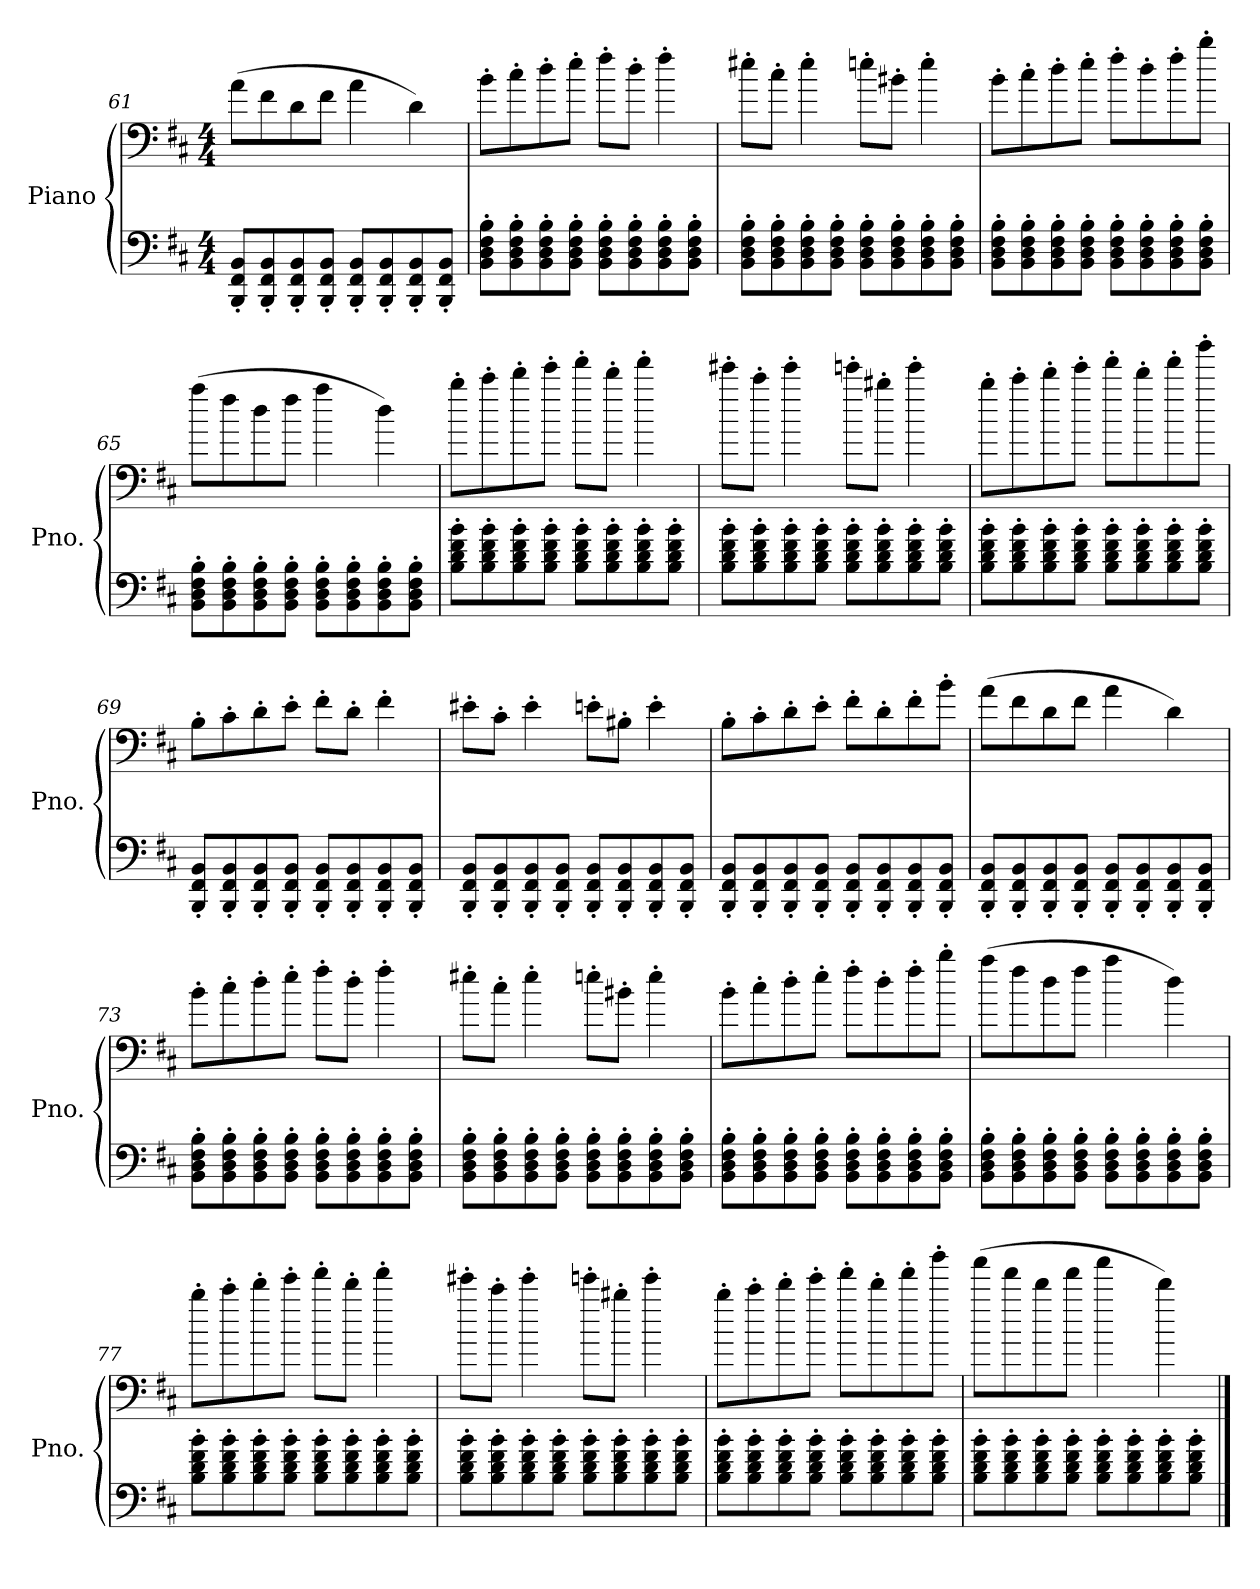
**kern	**kern
*part1	*part1
*staff2	*staff1
*I"Piano	*
*I'Pno.	*
*clefF4	*clefF4
*k[f#c#]	*k[f#c#]
*M4/4	*M4/4
=61	=61
8BBB/' 8FF#/' 8BB/'L	(>8a\L
8BBB/' 8FF#/' 8BB/'	8f#\
8BBB/' 8FF#/' 8BB/'	8d\
8BBB/' 8FF#/' 8BB/'J	8f#\J
8BBB/' 8FF#/' 8BB/'L	4a\
8BBB/' 8FF#/' 8BB/'	.
8BBB/' 8FF#/' 8BB/'	4d\)
8BBB/' 8FF#/' 8BB/'J	.
!!LO:LB:g=z
=62	=62
8BB\' 8D\' 8F#\' 8B\'L	8b'\L
8BB\' 8D\' 8F#\' 8B\'	8cc#'\
8BB\' 8D\' 8F#\' 8B\'	8dd'\
8BB\' 8D\' 8F#\' 8B\'J	8ee'\J
8BB\' 8D\' 8F#\' 8B\'L	8ff#'\L
8BB\' 8D\' 8F#\' 8B\'	8dd'\J
8BB\' 8D\' 8F#\' 8B\'	4ff#'\
8BB\' 8D\' 8F#\' 8B\'J	.
=63	=63
8BB\' 8D\' 8F#\' 8B\'L	8ee#X'\L
8BB\' 8D\' 8F#\' 8B\'	8cc#'\J
8BB\' 8D\' 8F#\' 8B\'	4ee#'\
8BB\' 8D\' 8F#\' 8B\'J	.
8BB\' 8D\' 8F#\' 8B\'L	8een'\L
8BB\' 8D\' 8F#\' 8B\'	8b#X'\J
8BB\' 8D\' 8F#\' 8B\'	4ee'\
8BB\' 8D\' 8F#\' 8B\'J	.
=64	=64
8BB\' 8D\' 8F#\' 8B\'L	8b'\L
8BB\' 8D\' 8F#\' 8B\'	8cc#'\
8BB\' 8D\' 8F#\' 8B\'	8dd'\
8BB\' 8D\' 8F#\' 8B\'J	8ee'\J
8BB\' 8D\' 8F#\' 8B\'L	8ff#'\L
8BB\' 8D\' 8F#\' 8B\'	8dd'\
8BB\' 8D\' 8F#\' 8B\'	8ff#'\
8BB\' 8D\' 8F#\' 8B\'J	8bb'\J
=65	=65
8BB\' 8D\' 8F#\' 8B\'L	(>8aa\L
8BB\' 8D\' 8F#\' 8B\'	8ff#\
8BB\' 8D\' 8F#\' 8B\'	8dd\
8BB\' 8D\' 8F#\' 8B\'J	8ff#\J
8BB\' 8D\' 8F#\' 8B\'L	4aa\
8BB\' 8D\' 8F#\' 8B\'	.
8BB\' 8D\' 8F#\' 8B\'	4dd\)
8BB\' 8D\' 8F#\' 8B\'J	.
!!LO:LB:g=z
=66	=66
8B\' 8d\' 8f#\' 8b\'L	8bb'\L
8B\' 8d\' 8f#\' 8b\'	8ccc#'\
8B\' 8d\' 8f#\' 8b\'	8ddd'\
8B\' 8d\' 8f#\' 8b\'J	8eee'\J
8B\' 8d\' 8f#\' 8b\'L	8fff#'\L
8B\' 8d\' 8f#\' 8b\'	8ddd'\J
8B\' 8d\' 8f#\' 8b\'	4fff#'\
8B\' 8d\' 8f#\' 8b\'J	.
=67	=67
8B\' 8d\' 8f#\' 8b\'L	8eee#X'\L
8B\' 8d\' 8f#\' 8b\'	8ccc#'\J
8B\' 8d\' 8f#\' 8b\'	4eee#'\
8B\' 8d\' 8f#\' 8b\'J	.
8B\' 8d\' 8f#\' 8b\'L	8eeen'\L
8B\' 8d\' 8f#\' 8b\'	8bb#X'\J
8B\' 8d\' 8f#\' 8b\'	4eee'\
8B\' 8d\' 8f#\' 8b\'J	.
=68	=68
8B\' 8d\' 8f#\' 8b\'L	8bb'\L
8B\' 8d\' 8f#\' 8b\'	8ccc#'\
8B\' 8d\' 8f#\' 8b\'	8ddd'\
8B\' 8d\' 8f#\' 8b\'J	8eee'\J
8B\' 8d\' 8f#\' 8b\'L	8fff#'\L
8B\' 8d\' 8f#\' 8b\'	8ddd'\
8B\' 8d\' 8f#\' 8b\'	8fff#'\
8B\' 8d\' 8f#\' 8b\'J	8bbb'\J
!!LO:LB:g=z
=69	=69
8BBB/' 8FF#/' 8BB/'L	8B'\L
8BBB/' 8FF#/' 8BB/'	8c#'\
8BBB/' 8FF#/' 8BB/'	8d'\
8BBB/' 8FF#/' 8BB/'J	8e'\J
8BBB/' 8FF#/' 8BB/'L	8f#'\L
8BBB/' 8FF#/' 8BB/'	8d'\J
8BBB/' 8FF#/' 8BB/'	4f#'\
8BBB/' 8FF#/' 8BB/'J	.
=70	=70
8BBB/' 8FF#/' 8BB/'L	8e#X'\L
8BBB/' 8FF#/' 8BB/'	8c#'\J
8BBB/' 8FF#/' 8BB/'	4e#'\
8BBB/' 8FF#/' 8BB/'J	.
8BBB/' 8FF#/' 8BB/'L	8en'\L
8BBB/' 8FF#/' 8BB/'	8B#X'\J
8BBB/' 8FF#/' 8BB/'	4e'\
8BBB/' 8FF#/' 8BB/'J	.
=71	=71
8BBB/' 8FF#/' 8BB/'L	8B'\L
8BBB/' 8FF#/' 8BB/'	8c#'\
8BBB/' 8FF#/' 8BB/'	8d'\
8BBB/' 8FF#/' 8BB/'J	8e'\J
8BBB/' 8FF#/' 8BB/'L	8f#'\L
8BBB/' 8FF#/' 8BB/'	8d'\
8BBB/' 8FF#/' 8BB/'	8f#'\
8BBB/' 8FF#/' 8BB/'J	8b'\J
=72	=72
8BBB/' 8FF#/' 8BB/'L	(>8a\L
8BBB/' 8FF#/' 8BB/'	8f#\
8BBB/' 8FF#/' 8BB/'	8d\
8BBB/' 8FF#/' 8BB/'J	8f#\J
8BBB/' 8FF#/' 8BB/'L	4a\
8BBB/' 8FF#/' 8BB/'	.
8BBB/' 8FF#/' 8BB/'	4d\)
8BBB/' 8FF#/' 8BB/'J	.
!!LO:LB:g=z
=73	=73
8BB\' 8D\' 8F#\' 8B\'L	8b'\L
8BB\' 8D\' 8F#\' 8B\'	8cc#'\
8BB\' 8D\' 8F#\' 8B\'	8dd'\
8BB\' 8D\' 8F#\' 8B\'J	8ee'\J
8BB\' 8D\' 8F#\' 8B\'L	8ff#'\L
8BB\' 8D\' 8F#\' 8B\'	8dd'\J
8BB\' 8D\' 8F#\' 8B\'	4ff#'\
8BB\' 8D\' 8F#\' 8B\'J	.
=74	=74
8BB\' 8D\' 8F#\' 8B\'L	8ee#X'\L
8BB\' 8D\' 8F#\' 8B\'	8cc#'\J
8BB\' 8D\' 8F#\' 8B\'	4ee#'\
8BB\' 8D\' 8F#\' 8B\'J	.
8BB\' 8D\' 8F#\' 8B\'L	8een'\L
8BB\' 8D\' 8F#\' 8B\'	8b#X'\J
8BB\' 8D\' 8F#\' 8B\'	4ee'\
8BB\' 8D\' 8F#\' 8B\'J	.
=75	=75
8BB\' 8D\' 8F#\' 8B\'L	8b'\L
8BB\' 8D\' 8F#\' 8B\'	8cc#'\
8BB\' 8D\' 8F#\' 8B\'	8dd'\
8BB\' 8D\' 8F#\' 8B\'J	8ee'\J
8BB\' 8D\' 8F#\' 8B\'L	8ff#'\L
8BB\' 8D\' 8F#\' 8B\'	8dd'\
8BB\' 8D\' 8F#\' 8B\'	8ff#'\
8BB\' 8D\' 8F#\' 8B\'J	8bb'\J
=76	=76
8BB\' 8D\' 8F#\' 8B\'L	(>8aa\L
8BB\' 8D\' 8F#\' 8B\'	8ff#\
8BB\' 8D\' 8F#\' 8B\'	8dd\
8BB\' 8D\' 8F#\' 8B\'J	8ff#\J
8BB\' 8D\' 8F#\' 8B\'L	4aa\
8BB\' 8D\' 8F#\' 8B\'	.
8BB\' 8D\' 8F#\' 8B\'	4dd\)
8BB\' 8D\' 8F#\' 8B\'J	.
!!LO:PB:g=z
=77	=77
8B\' 8d\' 8f#\' 8b\'L	8bb'\L
8B\' 8d\' 8f#\' 8b\'	8ccc#'\
8B\' 8d\' 8f#\' 8b\'	8ddd'\
8B\' 8d\' 8f#\' 8b\'J	8eee'\J
8B\' 8d\' 8f#\' 8b\'L	8fff#'\L
8B\' 8d\' 8f#\' 8b\'	8ddd'\J
8B\' 8d\' 8f#\' 8b\'	4fff#'\
8B\' 8d\' 8f#\' 8b\'J	.
=78	=78
8B\' 8d\' 8f#\' 8b\'L	8eee#X'\L
8B\' 8d\' 8f#\' 8b\'	8ccc#'\J
8B\' 8d\' 8f#\' 8b\'	4eee#'\
8B\' 8d\' 8f#\' 8b\'J	.
8B\' 8d\' 8f#\' 8b\'L	8eeen'\L
8B\' 8d\' 8f#\' 8b\'	8bb#X'\J
8B\' 8d\' 8f#\' 8b\'	4eee'\
8B\' 8d\' 8f#\' 8b\'J	.
=79	=79
8B\' 8d\' 8f#\' 8b\'L	8bb'\L
8B\' 8d\' 8f#\' 8b\'	8ccc#'\
8B\' 8d\' 8f#\' 8b\'	8ddd'\
8B\' 8d\' 8f#\' 8b\'J	8eee'\J
8B\' 8d\' 8f#\' 8b\'L	8fff#'\L
8B\' 8d\' 8f#\' 8b\'	8ddd'\
8B\' 8d\' 8f#\' 8b\'	8fff#'\
8B\' 8d\' 8f#\' 8b\'J	8bbb'\J
!!LO:LB:g=z
=80	=80
8B\' 8d\' 8f#\' 8b\'L	(>8aaa\L
8B\' 8d\' 8f#\' 8b\'	8fff#\
8B\' 8d\' 8f#\' 8b\'	8ddd\
8B\' 8d\' 8f#\' 8b\'J	8fff#\J
8B\' 8d\' 8f#\' 8b\'L	4aaa\
8B\' 8d\' 8f#\' 8b\'	.
8B\' 8d\' 8f#\' 8b\'	4ddd\)
8B\' 8d\' 8f#\' 8b\'J	.
==	==
*-	*-
